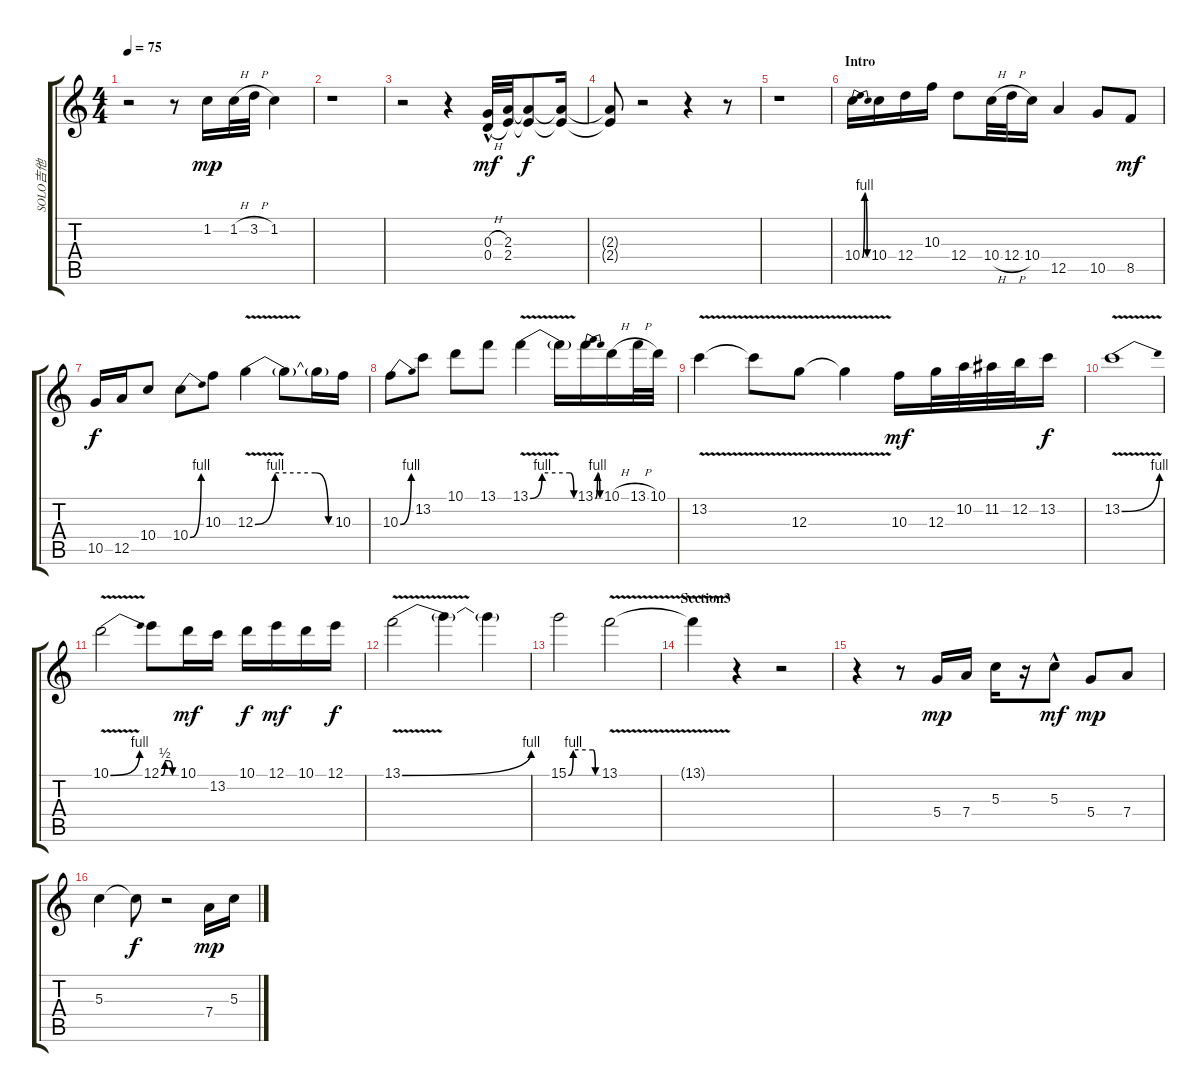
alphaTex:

\track ("SOLO吉他" "SOLO吉他") {instrument overdrivenguitar}
\staff {score tabs}
\tuning (E4 B3 G3 D3 A2 E2) {hide}
\ts (4 4)
\tempo 75
\clef g2
\ks c
r.2{dy f} r.8 1.2.16{dy mp} 1.2{h}.32 3.2{h}.32 1.2.4 |
r.1 |
r.2 r.4 (0.3{h hac} 0.4{h}).32{dy mf} (2.3 2.4).32 (2.3{t} 2.4{t}).8{dy f} (2.3{t} 2.4{t}).16 |
(2.3{t} 2.4{t}).8 r.2 r.4 r.8 |
r.1 |
\section ("" "Intro")
10.4{be (bendrelease 0 0 30 4 45 4 60 0)}.16 10.4.16 12.4.16 10.3.16 12.4.8 10.4{h}.32 12.4{h}.32 10.4.16 12.5.4 10.5.8 8.5.8{dy mf} |
10.5.16{dy f} 12.5.16 10.4.8 10.4{be (bend 0 0 60 4)}.8 10.3.8 12.3{be (custom 0 0 15 4 45 4 55 0 60 0) v}.4 12.3{t}.8 12.3{t}.16 10.3.16 |
10.3{be (bend 0 0 60 4)}.8 13.2.8 10.1.8 13.1.8 13.1{be (custom 0 0 15 4 50 4 55 0 60 0) v}.4 13.1{t}.16 13.1{be (bendrelease 0 0 15 4 45 4 60 0)}.16 10.1{h}.16 13.1{h}.32 10.1.32 |
13.2{v}.4 13.2{t}.8 12.3{v}.8 12.3{t}.4 10.3.16{dy mf} 12.3.32 10.2.32 11.2.32 12.2.32 13.2.16{dy f} |
13.2{be (bend 0 0 60 4) v}.1 |
10.1{be (bend 0 0 60 4) v}.2 12.1{be (custom 0 0 15 2 30 2 45 0 60 0)}.8 10.1.16{dy mf} 13.2.16 10.1.16{dy f} 12.1.16{dy mf} 10.1.16 12.1.16{dy f} |
13.1{be (bend 0 0 60 4) v}.2 13.1{t}.4 13.1{t}.4 |
15.1{be (custom 0 0 10 4 50 4 55 0 60 0)}.2 13.1{v}.2 |
\section ("" "Section3")
13.1{t}.4 r.4 r.2 |
r.4 r.8 5.4.16{dy mp} 7.4.16 5.3.16 r.16 5.3{hac}.8{dy mf} 5.4.8{dy mp} 7.4.8 |
5.3.4 5.3{t}.8{dy f} r.2 7.4.16{dy mp} 5.3.16
